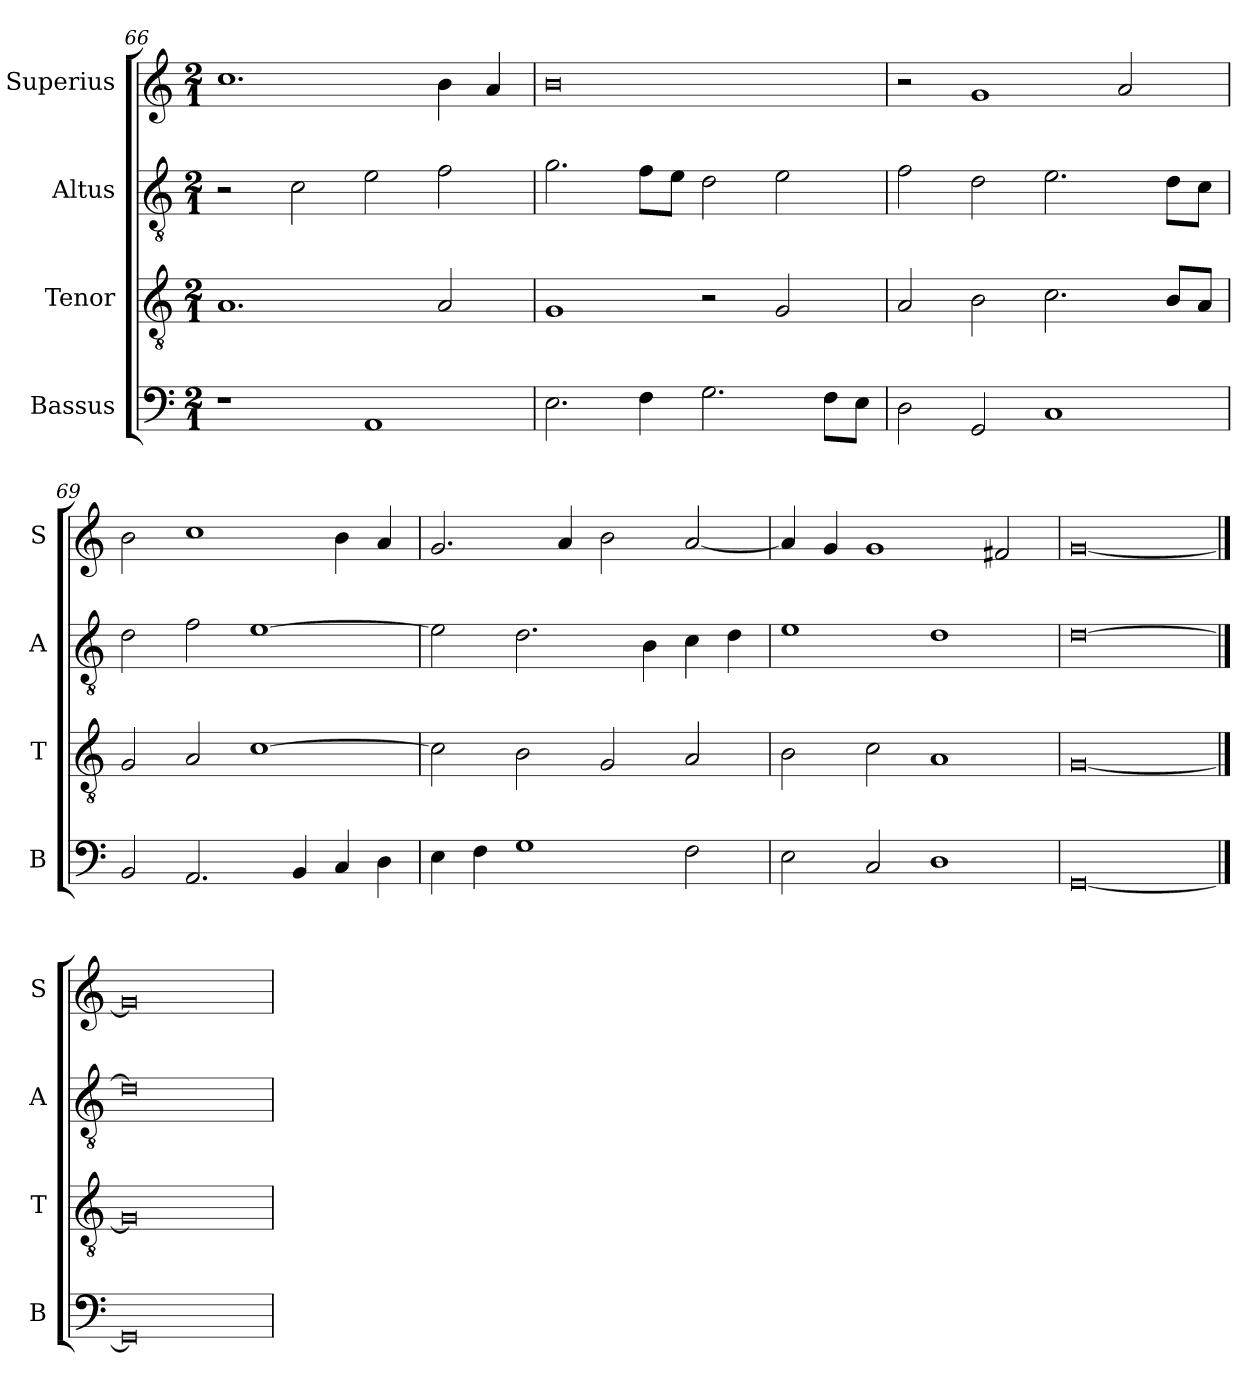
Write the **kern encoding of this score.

**kern	**kern	**kern	**kern
*part4	*part3	*part2	*part1
*staff4	*staff3	*staff2	*staff1
*I"Bassus	*I"Tenor	*I"Altus	*I"Superius
*I'B	*I'T	*I'A	*I'S
*clefF4	*clefGv2	*clefGv2	*clefG2
*k[]	*k[]	*k[]	*k[]
*C:	*C:	*C:	*C:
*M2/1	*M2/1	*M2/1	*M2/1
=66	=66	=66	=66
1r	1.A	2r	1.cc
.	.	2c	.
1AA	.	2e	.
.	2A	2f	4b
.	.	.	4a
=67	=67	=67	=67
2.E	1G	2.g	0b
4F	.	8fL	.
.	.	8eJ	.
2.G	2r	2d	.
.	2G	2e	.
8FL	.	.	.
8EJ	.	.	.
=68	=68	=68	=68
2D	2A	2f	2r
2GG	2B	2d	1g
1C	2.c	2.e	.
.	.	.	2a
.	8BL	8dL	.
.	8AJ	8cJ	.
=69	=69	=69	=69
2BB	2G	2d	2b
2.AA	2A	2f	1cc
.	[1c	[1e	.
4BB	.	.	.
4C	.	.	4b
4D	.	.	4a
=70	=70	=70	=70
4E	2c]	2e]	2.g
4F	.	.	.
1G	2B	2.d	.
.	.	.	4a
.	2G	.	2b
.	.	4B	.
2F	2A	4c	[2a
.	.	4d	.
=71	=71	=71	=71
2E	2B	1e	4a]
.	.	.	4g
2C	2c	.	1g
1D	1A	1d	.
.	.	.	2f#X
=72	=72	=72	=72
[0GG	[0G	[0d	[0g
==73	==73	==73	==73
0GG]	0G]	0d]	0g]
=	=	=	=
*-	*-	*-	*-
